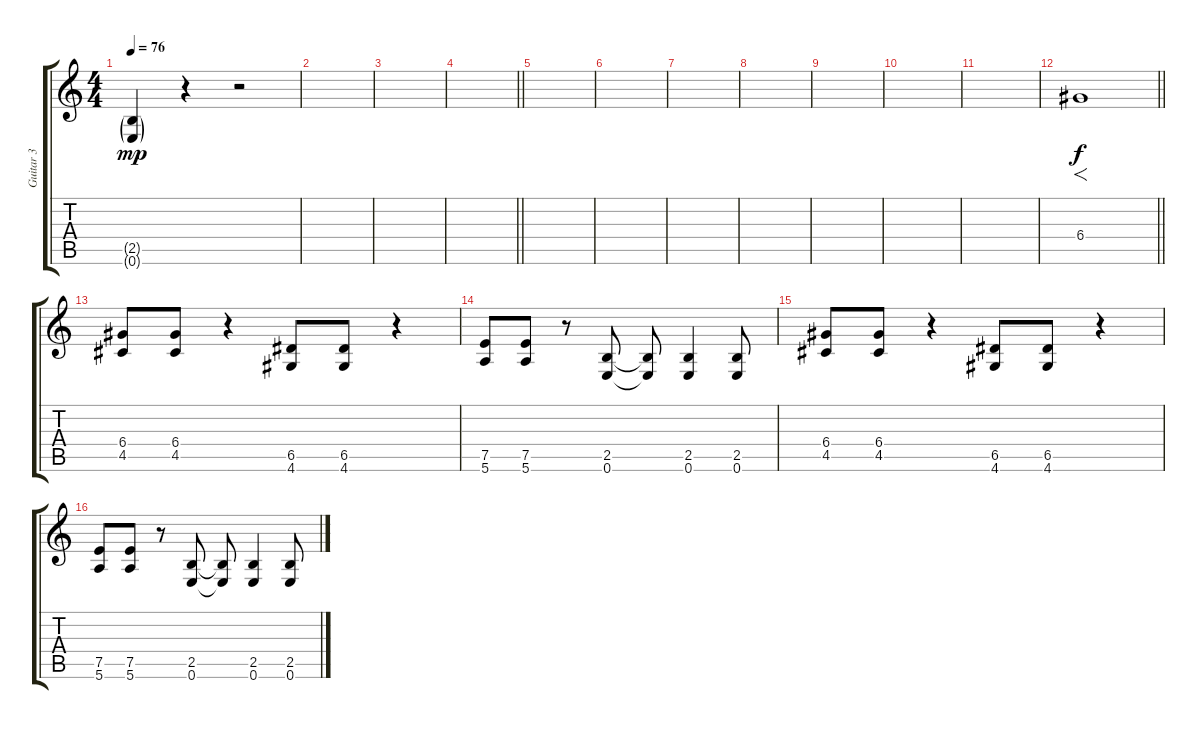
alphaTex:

\track ("Guitar 3" "Guitar 3") {instrument distortionguitar}
\staff {score tabs}
\tuning (E4 B3 G3 D3 A2 E2) {hide}
\ts (4 4)
\tempo 76
\clef g2
\ks c
(2.5{g} 0.6{g}).4{dy mp} r.4 r.2 |
|
|
\barLineRight lightlight
|
|
|
|
|
|
|
|
\barLineRight lightlight
6.4.1{f dy f volume 16} |
(6.4 4.5).8{volume 13} (6.4 4.5).8 r.4 (6.5 4.6).8 (6.5 4.6).8 r.4 |
(7.5 5.6).8 (7.5 5.6).8 r.8 (2.5 0.6).8 (2.5{t} 0.6{t}).8 (2.5 0.6).4 (2.5 0.6).8 |
(6.4 4.5).8 (6.4 4.5).8 r.4 (6.5 4.6).8 (6.5 4.6).8 r.4 |
(7.5 5.6).8 (7.5 5.6).8 r.8 (2.5 0.6).8 (2.5{t} 0.6{t}).8 (2.5 0.6).4 (2.5 0.6).8
